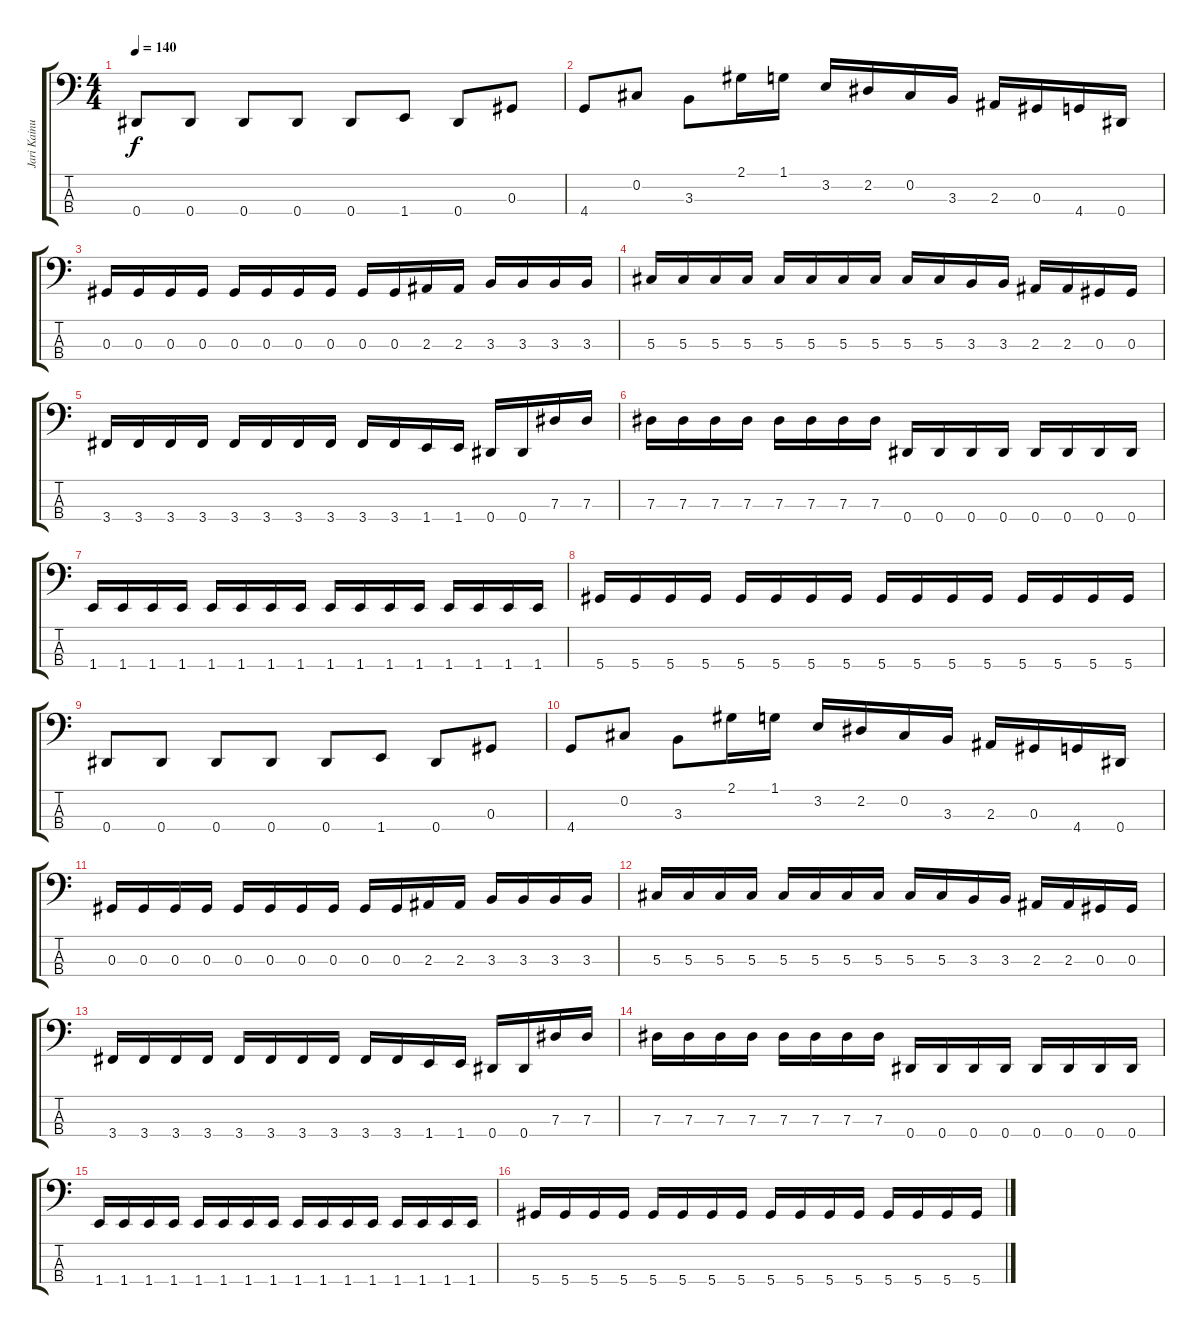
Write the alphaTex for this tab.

\track ("Jari Kainulainen" "Jari Kainu") {instrument electricbassfinger}
\staff {score tabs}
\tuning (Gb2 Db2 Ab1 Eb1) {hide}
\ts (4 4)
\tempo 140
\clef f4
\ks c
0.4.8{dy f} 0.4.8 0.4.8 0.4.8 0.4.8 1.4.8 0.4.8 0.3.8 |
4.4.8 0.2.8 3.3.8 2.1.16 1.1.16 3.2.16 2.2.16 0.2.16 3.3.16 2.3.16 0.3.16 4.4.16 0.4.16 |
0.3.16 0.3.16 0.3.16 0.3.16 0.3.16 0.3.16 0.3.16 0.3.16 0.3.16 0.3.16 2.3.16 2.3.16 3.3.16 3.3.16 3.3.16 3.3.16 |
5.3.16 5.3.16 5.3.16 5.3.16 5.3.16 5.3.16 5.3.16 5.3.16 5.3.16 5.3.16 3.3.16 3.3.16 2.3.16 2.3.16 0.3.16 0.3.16 |
3.4.16 3.4.16 3.4.16 3.4.16 3.4.16 3.4.16 3.4.16 3.4.16 3.4.16 3.4.16 1.4.16 1.4.16 0.4.16 0.4.16 7.3.16 7.3.16 |
7.3.16 7.3.16 7.3.16 7.3.16 7.3.16 7.3.16 7.3.16 7.3.16 0.4.16 0.4.16 0.4.16 0.4.16 0.4.16 0.4.16 0.4.16 0.4.16 |
1.4.16 1.4.16 1.4.16 1.4.16 1.4.16 1.4.16 1.4.16 1.4.16 1.4.16 1.4.16 1.4.16 1.4.16 1.4.16 1.4.16 1.4.16 1.4.16 |
5.4.16 5.4.16 5.4.16 5.4.16 5.4.16 5.4.16 5.4.16 5.4.16 5.4.16 5.4.16 5.4.16 5.4.16 5.4.16 5.4.16 5.4.16 5.4.16 |
0.4.8 0.4.8 0.4.8 0.4.8 0.4.8 1.4.8 0.4.8 0.3.8 |
4.4.8 0.2.8 3.3.8 2.1.16 1.1.16 3.2.16 2.2.16 0.2.16 3.3.16 2.3.16 0.3.16 4.4.16 0.4.16 |
0.3.16 0.3.16 0.3.16 0.3.16 0.3.16 0.3.16 0.3.16 0.3.16 0.3.16 0.3.16 2.3.16 2.3.16 3.3.16 3.3.16 3.3.16 3.3.16 |
5.3.16 5.3.16 5.3.16 5.3.16 5.3.16 5.3.16 5.3.16 5.3.16 5.3.16 5.3.16 3.3.16 3.3.16 2.3.16 2.3.16 0.3.16 0.3.16 |
3.4.16 3.4.16 3.4.16 3.4.16 3.4.16 3.4.16 3.4.16 3.4.16 3.4.16 3.4.16 1.4.16 1.4.16 0.4.16 0.4.16 7.3.16 7.3.16 |
7.3.16 7.3.16 7.3.16 7.3.16 7.3.16 7.3.16 7.3.16 7.3.16 0.4.16 0.4.16 0.4.16 0.4.16 0.4.16 0.4.16 0.4.16 0.4.16 |
1.4.16 1.4.16 1.4.16 1.4.16 1.4.16 1.4.16 1.4.16 1.4.16 1.4.16 1.4.16 1.4.16 1.4.16 1.4.16 1.4.16 1.4.16 1.4.16 |
5.4.16 5.4.16 5.4.16 5.4.16 5.4.16 5.4.16 5.4.16 5.4.16 5.4.16 5.4.16 5.4.16 5.4.16 5.4.16 5.4.16 5.4.16 5.4.16
